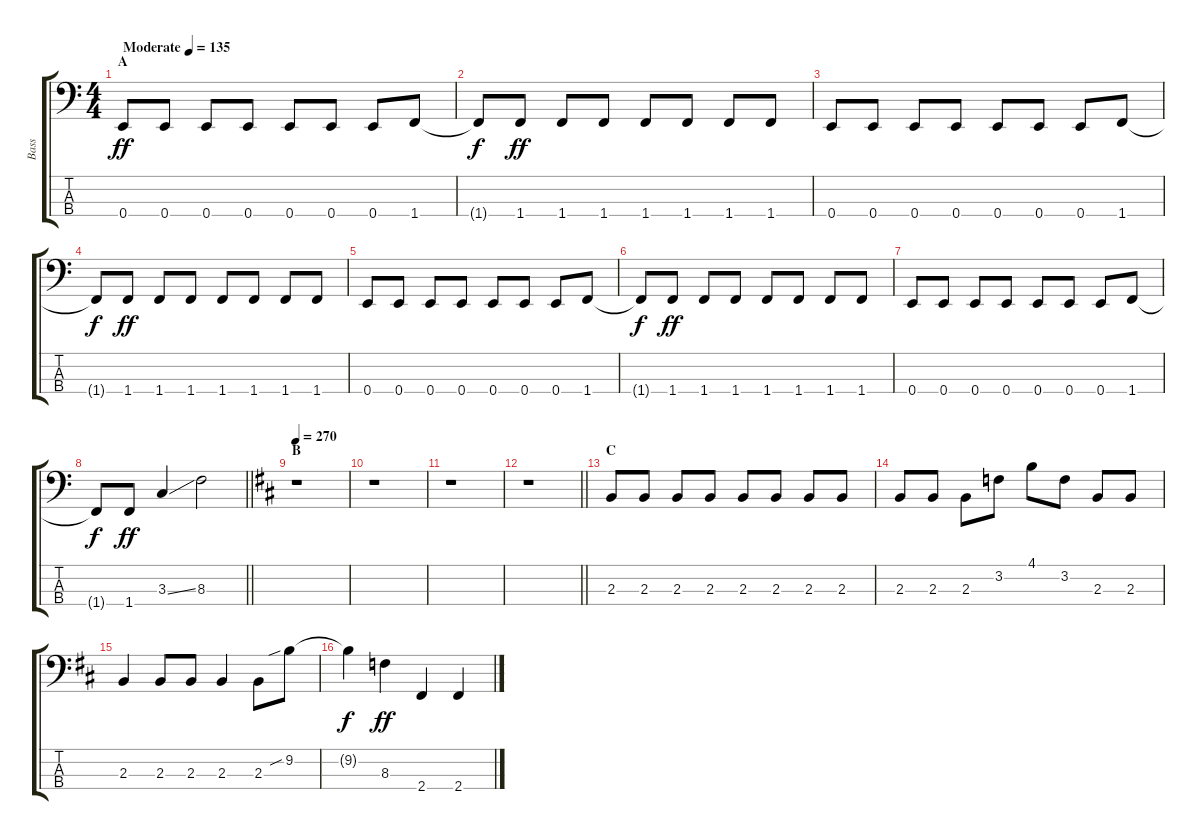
\track ("Bass" "Bass") {instrument electricbasspick}
\staff {score tabs}
\tuning (G2 D2 A1 E1) {hide}
\ts (4 4)
\section ("" "A")
\tempo (135 "Moderate")
\clef f4
\ks c
0.4.8{dy ff instrument electricbasspick} 0.4.8 0.4.8 0.4.8 0.4.8 0.4.8 0.4.8 1.4.8 |
1.4{t}.8{dy f} 1.4.8{dy ff} 1.4.8 1.4.8 1.4.8 1.4.8 1.4.8 1.4.8 |
0.4.8 0.4.8 0.4.8 0.4.8 0.4.8 0.4.8 0.4.8 1.4.8 |
1.4{t}.8{dy f} 1.4.8{dy ff} 1.4.8 1.4.8 1.4.8 1.4.8 1.4.8 1.4.8 |
0.4.8 0.4.8 0.4.8 0.4.8 0.4.8 0.4.8 0.4.8 1.4.8 |
1.4{t}.8{dy f} 1.4.8{dy ff} 1.4.8 1.4.8 1.4.8 1.4.8 1.4.8 1.4.8 |
0.4.8 0.4.8 0.4.8 0.4.8 0.4.8 0.4.8 0.4.8 1.4.8 |
\barLineRight lightlight
1.4{t}.8{dy f} 1.4.8{dy ff} 3.3{ss}.4 8.3.2 |
\section ("" "B")
\tempo 270
\ks d
r.1 |
r.1 |
r.1 |
\barLineRight lightlight
r.1 |
\section ("" "C")
2.3.8 2.3.8 2.3.8 2.3.8 2.3.8 2.3.8 2.3.8 2.3.8 |
2.3.8 2.3.8 2.3.8 3.2.8 4.1.8 3.2.8 2.3.8 2.3.8 |
2.3.4 2.3.8 2.3.8 2.3.4 2.3.8 9.2{sib}.8 |
9.2{t}.4{dy f} 8.3.4{dy ff} 2.4.4 2.4.4
